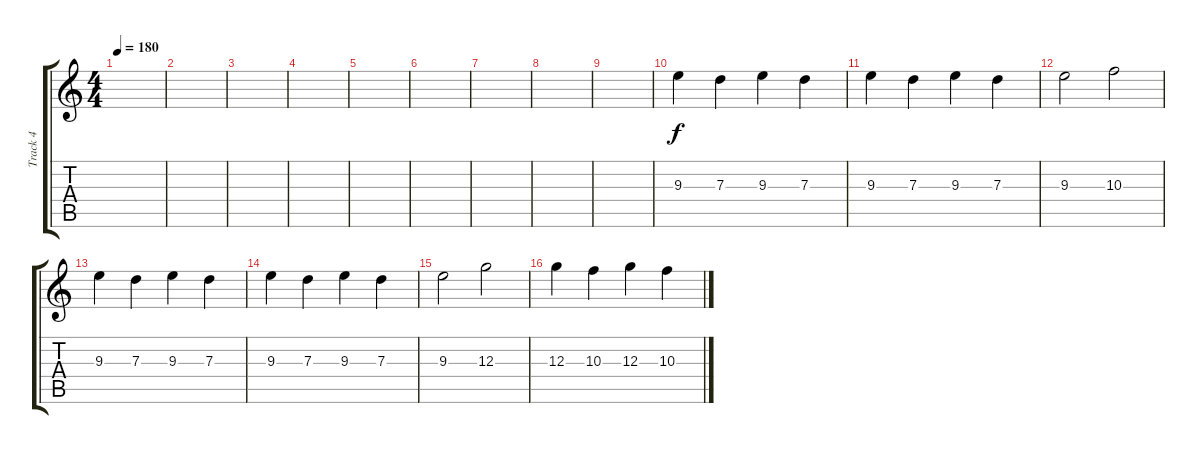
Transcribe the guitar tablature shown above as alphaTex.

\track ("Track 4" "Track 4") {instrument acousticguitarnylon}
\staff {score tabs}
\tuning (E4 B3 G3 D3 A2 E2) {hide}
\ts (4 4)
\tempo 180
\clef g2
\ks c
|
|
|
|
|
|
|
|
|
9.3.4 7.3.4 9.3.4 7.3.4 |
9.3.4 7.3.4 9.3.4 7.3.4 |
9.3.2 10.3.2 |
9.3.4 7.3.4 9.3.4 7.3.4 |
9.3.4 7.3.4 9.3.4 7.3.4 |
9.3.2 12.3.2 |
12.3.4 10.3.4 12.3.4 10.3.4
